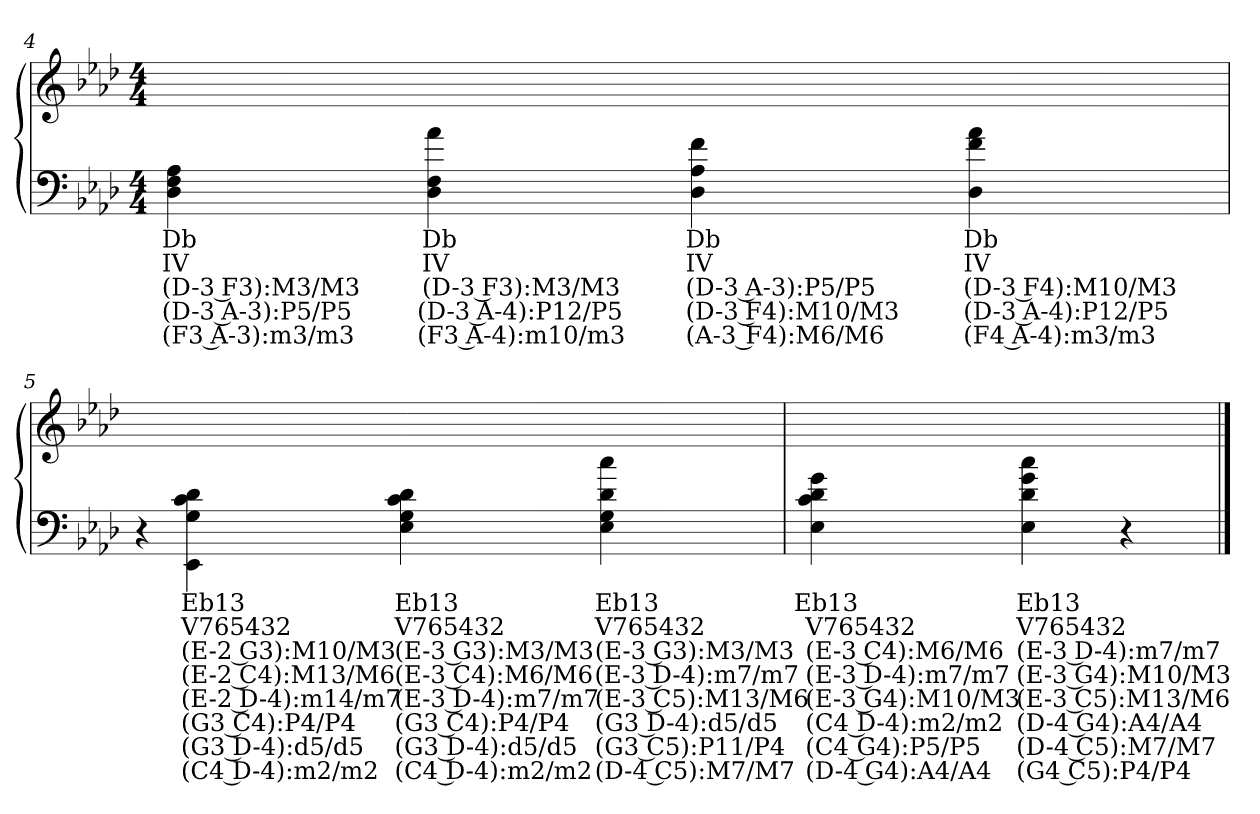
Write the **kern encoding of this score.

**kern	**text	**text	**text	**text	**text	**text	**text	**text	**kern
*part2	*part2	*part2	*part2	*part2	*part2	*part2	*part2	*part2	*part1
*staff2	*staff2	*staff2	*staff2	*staff2	*staff2	*staff2	*staff2	*staff2	*staff1
*clefF4	*	*	*	*	*	*	*	*	*clefG2
*k[b-e-a-d-]	*	*	*	*	*	*	*	*	*k[b-e-a-d-]
*A-:	*	*	*	*	*	*	*	*	*A-:
*M4/4	*	*	*	*	*	*	*	*	*M4/4
=4	=4	=4	=4	=4	=4	=4	=4	=4	=4
4D- 4F 4A-	Db	IV	(D-3 F3):M3/M3	(D-3 A-3):P5/P5	(F3 A-3):m3/m3	.	.	.	1ryy
4D- 4F 4a-	Db	IV	(D-3 F3):M3/M3	(D-3 A-4):P12/P5	(F3 A-4):m10/m3	.	.	.	.
4D- 4A- 4f	Db	IV	(D-3 A-3):P5/P5	(D-3 F4):M10/M3	(A-3 F4):M6/M6	.	.	.	.
4D- 4f 4a-	Db	IV	(D-3 F4):M10/M3	(D-3 A-4):P12/P5	(F4 A-4):m3/m3	.	.	.	.
=5	=5	=5	=5	=5	=5	=5	=5	=5	=5
4r	.	.	.	.	.	.	.	.	1ryy
4EE- 4G 4c 4d-	Eb13	V765432	(E-2 G3):M10/M3	(E-2 C4):M13/M6	(E-2 D-4):m14/m7	(G3 C4):P4/P4	(G3 D-4):d5/d5	(C4 D-4):m2/m2	.
4E- 4G 4c 4d-	Eb13	V765432	(E-3 G3):M3/M3	(E-3 C4):M6/M6	(E-3 D-4):m7/m7	(G3 C4):P4/P4	(G3 D-4):d5/d5	(C4 D-4):m2/m2	.
4E- 4G 4d- 4cc	Eb13	V765432	(E-3 G3):M3/M3	(E-3 D-4):m7/m7	(E-3 C5):M13/M6	(G3 D-4):d5/d5	(G3 C5):P11/P4	(D-4 C5):M7/M7	.
=6	=6	=6	=6	=6	=6	=6	=6	=6	=6
4E- 4c 4d- 4g	Eb13	V765432	(E-3 C4):M6/M6	(E-3 D-4):m7/m7	(E-3 G4):M10/M3	(C4 D-4):m2/m2	(C4 G4):P5/P5	(D-4 G4):A4/A4	2.ryy
4E- 4d- 4g 4cc	Eb13	V765432	(E-3 D-4):m7/m7	(E-3 G4):M10/M3	(E-3 C5):M13/M6	(D-4 G4):A4/A4	(D-4 C5):M7/M7	(G4 C5):P4/P4	.
4r	.	.	.	.	.	.	.	.	.
==	==	==	==	==	==	==	==	==	==
*-	*-	*-	*-	*-	*-	*-	*-	*-	*-
